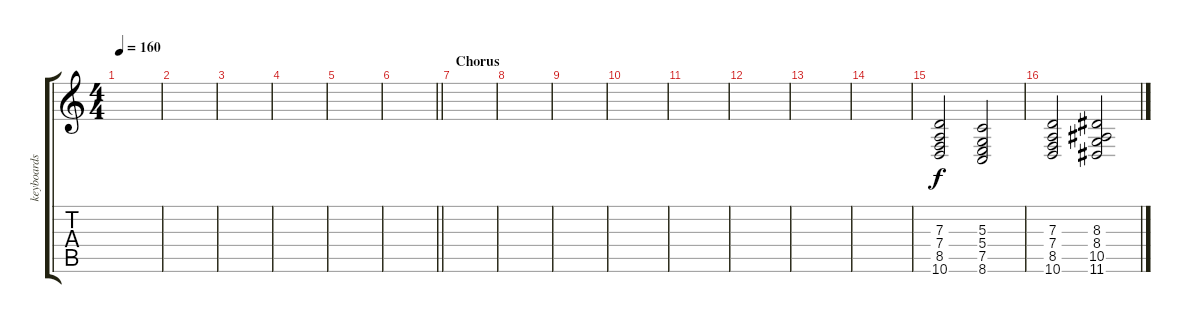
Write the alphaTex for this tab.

\track ("keyboards 3" "keyboards ") {instrument stringensemble1}
\staff {score tabs}
\tuning (E4 B3 G3 D3 A2 E2) {hide}
\ts (4 4)
\tempo 160
\clef g2
\ks c
|
|
|
|
|
\barLineRight lightlight
|
\section ("" "Chorus")
|
|
|
|
|
|
|
|
(7.3 7.4 8.5 10.6).2 (5.3 5.4 7.5 8.6).2 |
(7.3 7.4 8.5 10.6).2 (8.3 8.4 10.5 11.6).2
